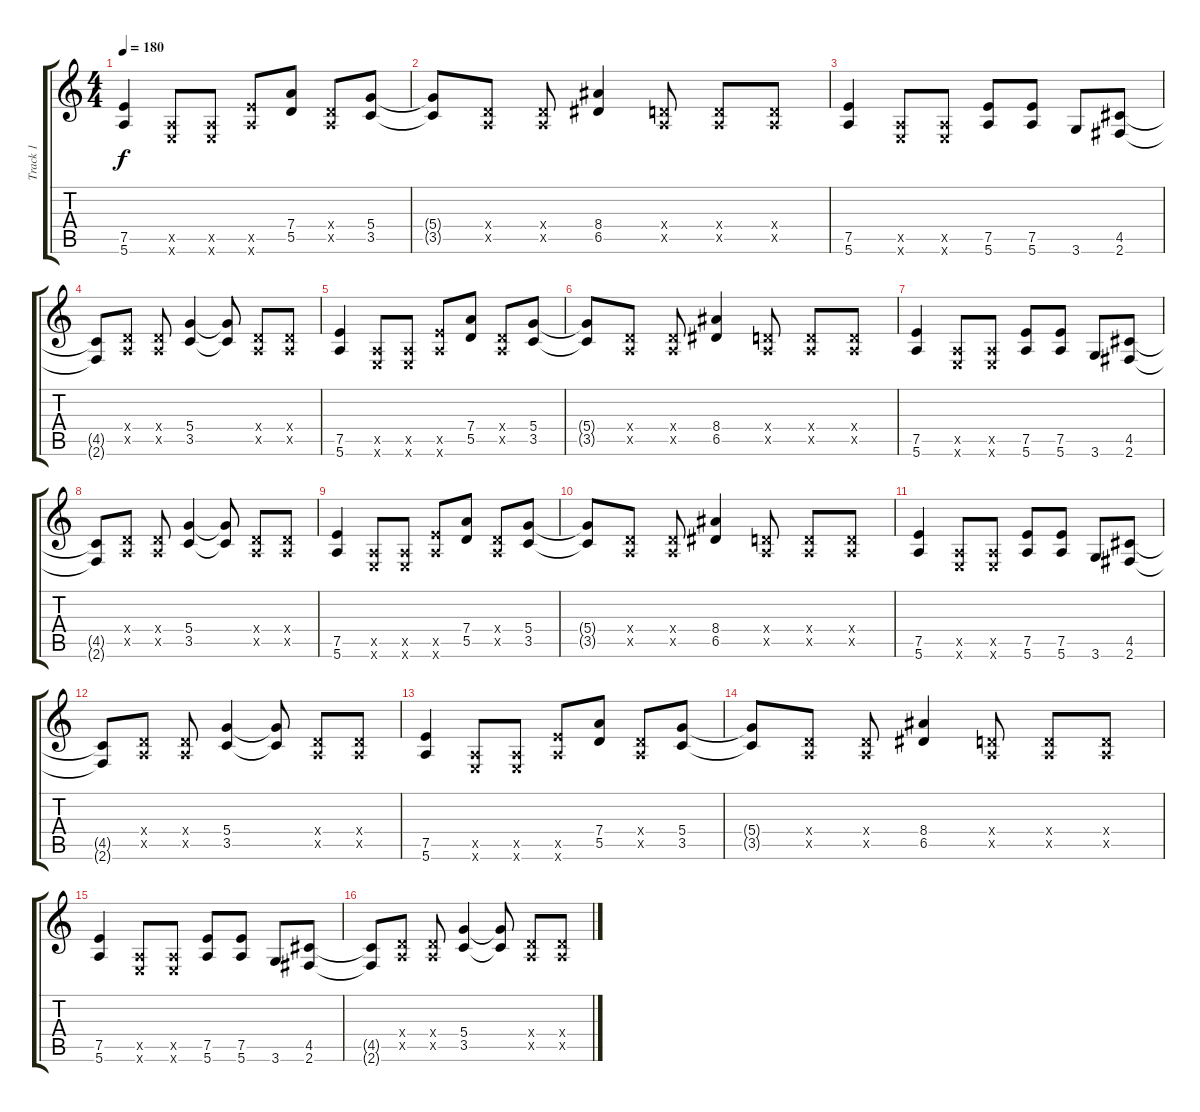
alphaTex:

\track ("Track 1" "Track 1") {instrument distortionguitar}
\staff {score tabs}
\tuning (E4 B3 G3 D3 A2 E2) {hide}
\ts (4 4)
\tempo 180
\clef g2
\ks c
(7.5 5.6).4{dy f instrument distortionguitar} (0.5{x} 0.6{x}).8 (0.5{x} 0.6{x}).8 (7.5{x} 5.6{x}).8 (7.4 5.5).8 (0.4{x} 0.5{x}).8 (5.4 3.5).8 |
(5.4{t} 3.5{t}).8 (0.4{x} 0.5{x}).8 (0.4{x} 0.5{x}).8 (8.4 6.5).4 (0.4{x} 0.5{x}).8 (0.4{x} 0.5{x}).8 (0.4{x} 0.5{x}).8 |
(7.5 5.6).4 (0.5{x} 0.6{x}).8 (0.5{x} 0.6{x}).8 (7.5 5.6).8 (7.5 5.6).8 3.6.8 (4.5 2.6).8 |
(4.5{t} 2.6{t}).8 (0.4{x} 0.5{x}).8 (0.4{x} 0.5{x}).8 (5.4 3.5).4 (5.4{t} 3.5{t}).8 (0.4{x} 0.5{x}).8 (0.4{x} 0.5{x}).8 |
(7.5 5.6).4 (0.5{x} 0.6{x}).8 (0.5{x} 0.6{x}).8 (7.5{x} 5.6{x}).8 (7.4 5.5).8 (0.4{x} 0.5{x}).8 (5.4 3.5).8 |
(5.4{t} 3.5{t}).8 (0.4{x} 0.5{x}).8 (0.4{x} 0.5{x}).8 (8.4 6.5).4 (0.4{x} 0.5{x}).8 (0.4{x} 0.5{x}).8 (0.4{x} 0.5{x}).8 |
(7.5 5.6).4 (0.5{x} 0.6{x}).8 (0.5{x} 0.6{x}).8 (7.5 5.6).8 (7.5 5.6).8 3.6.8 (4.5 2.6).8 |
(4.5{t} 2.6{t}).8 (0.4{x} 0.5{x}).8 (0.4{x} 0.5{x}).8 (5.4 3.5).4 (5.4{t} 3.5{t}).8 (0.4{x} 0.5{x}).8 (0.4{x} 0.5{x}).8 |
(7.5 5.6).4 (0.5{x} 0.6{x}).8 (0.5{x} 0.6{x}).8 (7.5{x} 5.6{x}).8 (7.4 5.5).8 (0.4{x} 0.5{x}).8 (5.4 3.5).8 |
(5.4{t} 3.5{t}).8 (0.4{x} 0.5{x}).8 (0.4{x} 0.5{x}).8 (8.4 6.5).4 (0.4{x} 0.5{x}).8 (0.4{x} 0.5{x}).8 (0.4{x} 0.5{x}).8 |
(7.5 5.6).4 (0.5{x} 0.6{x}).8 (0.5{x} 0.6{x}).8 (7.5 5.6).8 (7.5 5.6).8 3.6.8 (4.5 2.6).8 |
(4.5{t} 2.6{t}).8 (0.4{x} 0.5{x}).8 (0.4{x} 0.5{x}).8 (5.4 3.5).4 (5.4{t} 3.5{t}).8 (0.4{x} 0.5{x}).8 (0.4{x} 0.5{x}).8 |
(7.5 5.6).4 (0.5{x} 0.6{x}).8 (0.5{x} 0.6{x}).8 (7.5{x} 5.6{x}).8 (7.4 5.5).8 (0.4{x} 0.5{x}).8 (5.4 3.5).8 |
(5.4{t} 3.5{t}).8 (0.4{x} 0.5{x}).8 (0.4{x} 0.5{x}).8 (8.4 6.5).4 (0.4{x} 0.5{x}).8 (0.4{x} 0.5{x}).8 (0.4{x} 0.5{x}).8 |
(7.5 5.6).4 (0.5{x} 0.6{x}).8 (0.5{x} 0.6{x}).8 (7.5 5.6).8 (7.5 5.6).8 3.6.8 (4.5 2.6).8 |
(4.5{t} 2.6{t}).8 (0.4{x} 0.5{x}).8 (0.4{x} 0.5{x}).8 (5.4 3.5).4 (5.4{t} 3.5{t}).8 (0.4{x} 0.5{x}).8 (0.4{x} 0.5{x}).8
